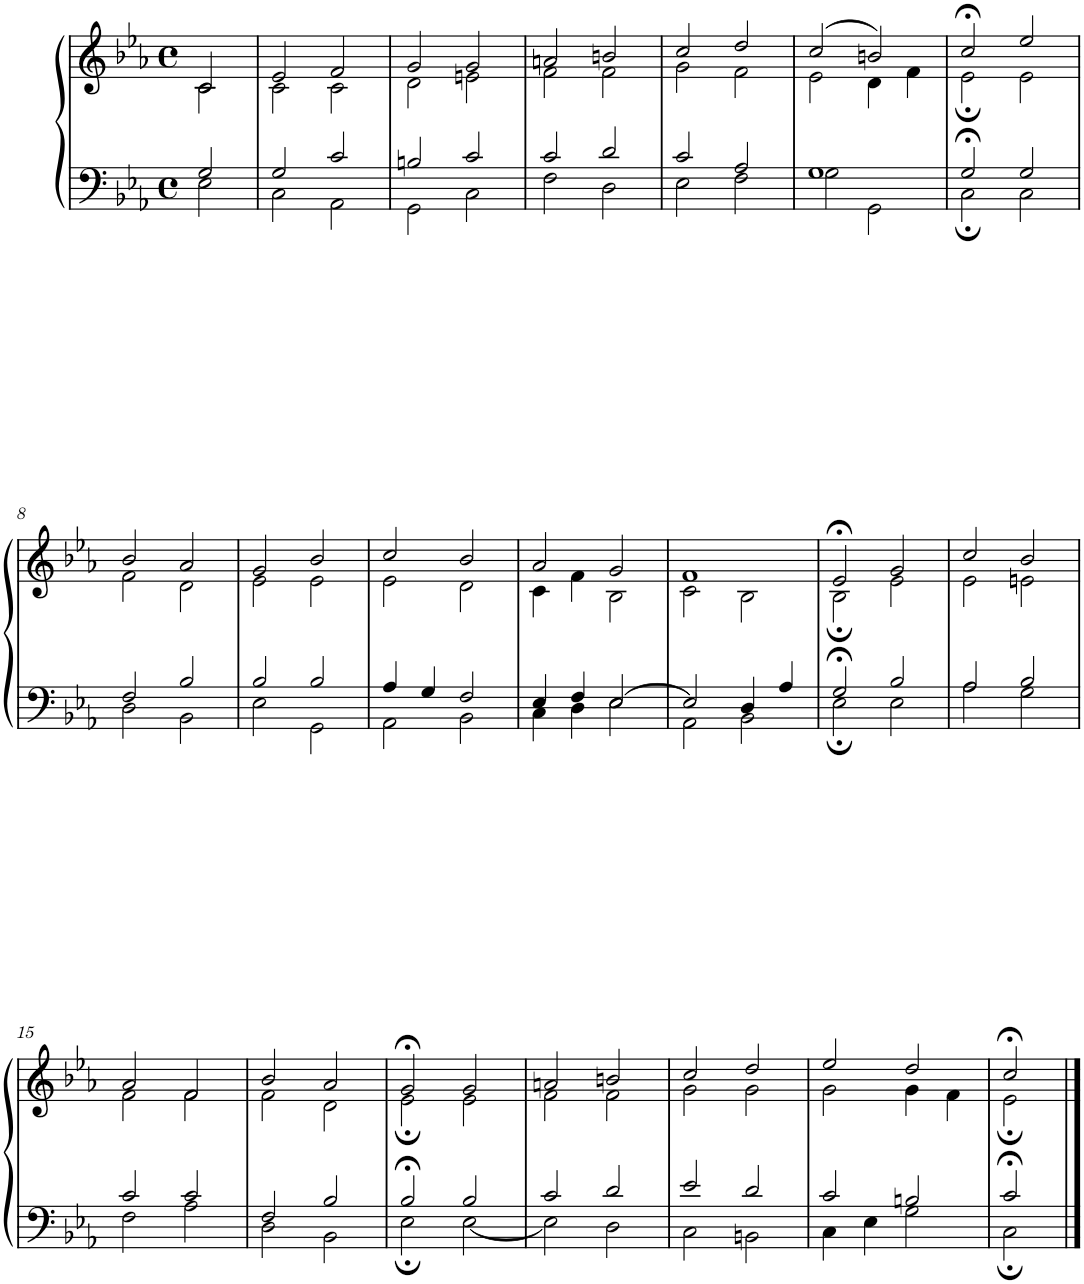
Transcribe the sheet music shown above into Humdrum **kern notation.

**kern	**kern
*part1	*part1
*staff2	*staff1
*I"Piano	*
*I'Pno.	*
*clefF4	*clefG2
*k[b-e-a-]	*k[b-e-a-]
*M4/4	*M4/4
*met(c)	*met(c)
=1	=1
*^	*^
2G/	2E-\	2c/	2c\
=2	=2	=2	=2
2G/	2C\	2e-/	2c\
2c/	2AA-\	2f/	2c\
=3	=3	=3	=3
2Bn/	2GG\	2g/	2d\
2c/	2C\	2g/	2en\
=4	=4	=4	=4
2c/	2F\	2an/	2f\
2d/	2D\	2bn/	2f\
=5	=5	=5	=5
2c/	2E-\	2cc/	2g\
2A-/	2F\	2dd/	2f\
=6	=6	=6	=6
1G	2G\	(2cc/	2e-\
.	2GG\	2bn/)	4d\
.	.	.	4f\
=7	=7	=7	=7
2G;</	2C;\	2cc;</	2e-;\
2G/	2C\	2ee-/	2e-\
!!LO:LB:g=z	!!
=8	=8	=8	=8
2F/	2D\	2b-/	2f\
2B-/	2BB-\	2a-/	2d\
=9	=9	=9	=9
2B-/	2E-\	2g/	2e-\
2B-/	2GG\	2b-/	2e-\
=10	=10	=10	=10
4A-/	2AA-\	2cc/	2e-\
4G/	.	.	.
2F/	2BB-\	2b-/	2d\
=11	=11	=11	=11
4E-/	4C\	2a-/	4c\
4F/	4D\	.	4f\
[2E-/	2E-\	2g/	2B-\
=12	=12	=12	=12
2E-/]	2AA-\	1f	2c\
4D/	2BB-\	.	2B-\
4A-/	.	.	.
=13	=13	=13	=13
2G;</	2E-;\	2e-;</	2B-;\
2B-/	2E-\	2g/	2e-\
=14	=14	=14	=14
2A-/	2A-\	2cc/	2e-\
2B-/	2G\	2b-/	2en\
!!LO:LB:g=z	!!
=15	=15	=15	=15
2c/	2F\	2a-/	2f\
2c/	2A-\	2f/	2f\
=16	=16	=16	=16
2F/	2D\	2b-/	2f\
2B-/	2BB-\	2a-/	2d\
=17	=17	=17	=17
2B-;</	2E-;\	2g;</	2e-;\
2B-/	[2E-\	2g/	2e-\
=18	=18	=18	=18
2c/	2E-\]	2an/	2f\
2d/	2D\	2bn/	2f\
=19	=19	=19	=19
2e-/	2C\	2cc/	2g\
2d/	2BBn\	2dd/	2g\
=20	=20	=20	=20
2c/	4C\	2ee-/	2g\
.	4E-\	.	.
2Bn/	2G\	2dd/	4g\
.	.	.	4f\
=21	=21	=21	=21
2c;</	2C;\	2cc;</	2e-;\
*v	*v	*	*
*	*v	*v
==	==
*-	*-
